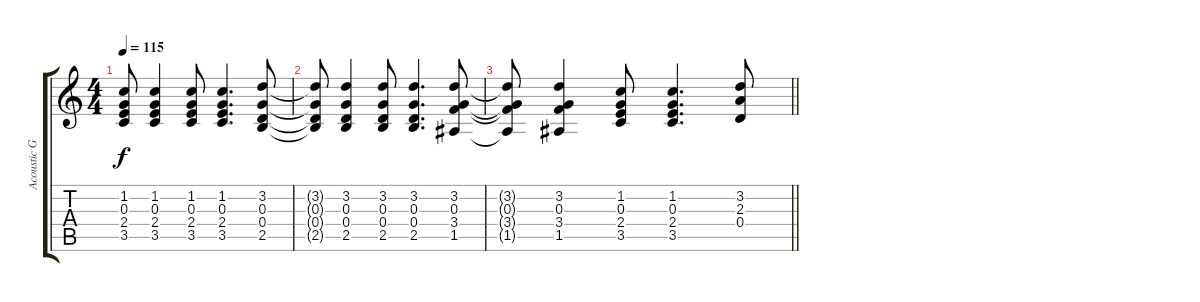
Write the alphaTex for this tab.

\track ("Acoustic Guitar" "Acoustic G") {instrument acousticguitarsteel}
\staff {score tabs}
\tuning (E4 B3 G3 D3 A2 E2) {hide}
\ts (4 4)
\tempo 115
\clef g2
\ks c
(1.2{t} 0.3{t} 2.4{t} 3.5{t}).8{dy f} (1.2 0.3 2.4 3.5).4 (1.2 0.3 2.4 3.5).8 (1.2 0.3 2.4 3.5).4{d} (3.2 0.3 0.4 2.5).8 |
(3.2{t} 0.3{t} 0.4{t} 2.5{t}).8 (3.2 0.3 0.4 2.5).4 (3.2 0.3 0.4 2.5).8 (3.2 0.3 0.4 2.5).4{d} (3.2 0.3 3.4 1.5).8 |
\barLineRight lightlight
(3.2{t} 0.3{t} 3.4{t} 1.5{t}).8 (3.2 0.3 3.4 1.5).4 (1.2 0.3 2.4 3.5).8 (1.2 0.3 2.4 3.5).4{d} (3.2 2.3 0.4).8
